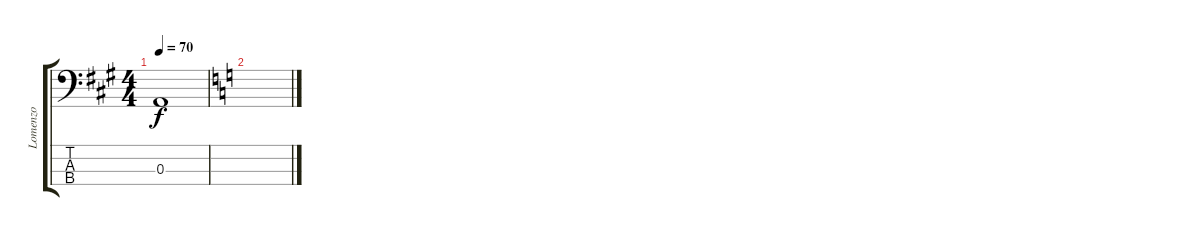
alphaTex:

\track ("Lomenzo" "Lomenzo") {instrument electricbassfinger}
\staff {score tabs}
\tuning (G2 D2 A1 E1) {hide}
\ts (4 4)
\tempo 70
\clef f4
\ks a
0.3.1{dy f} |
\ks c
